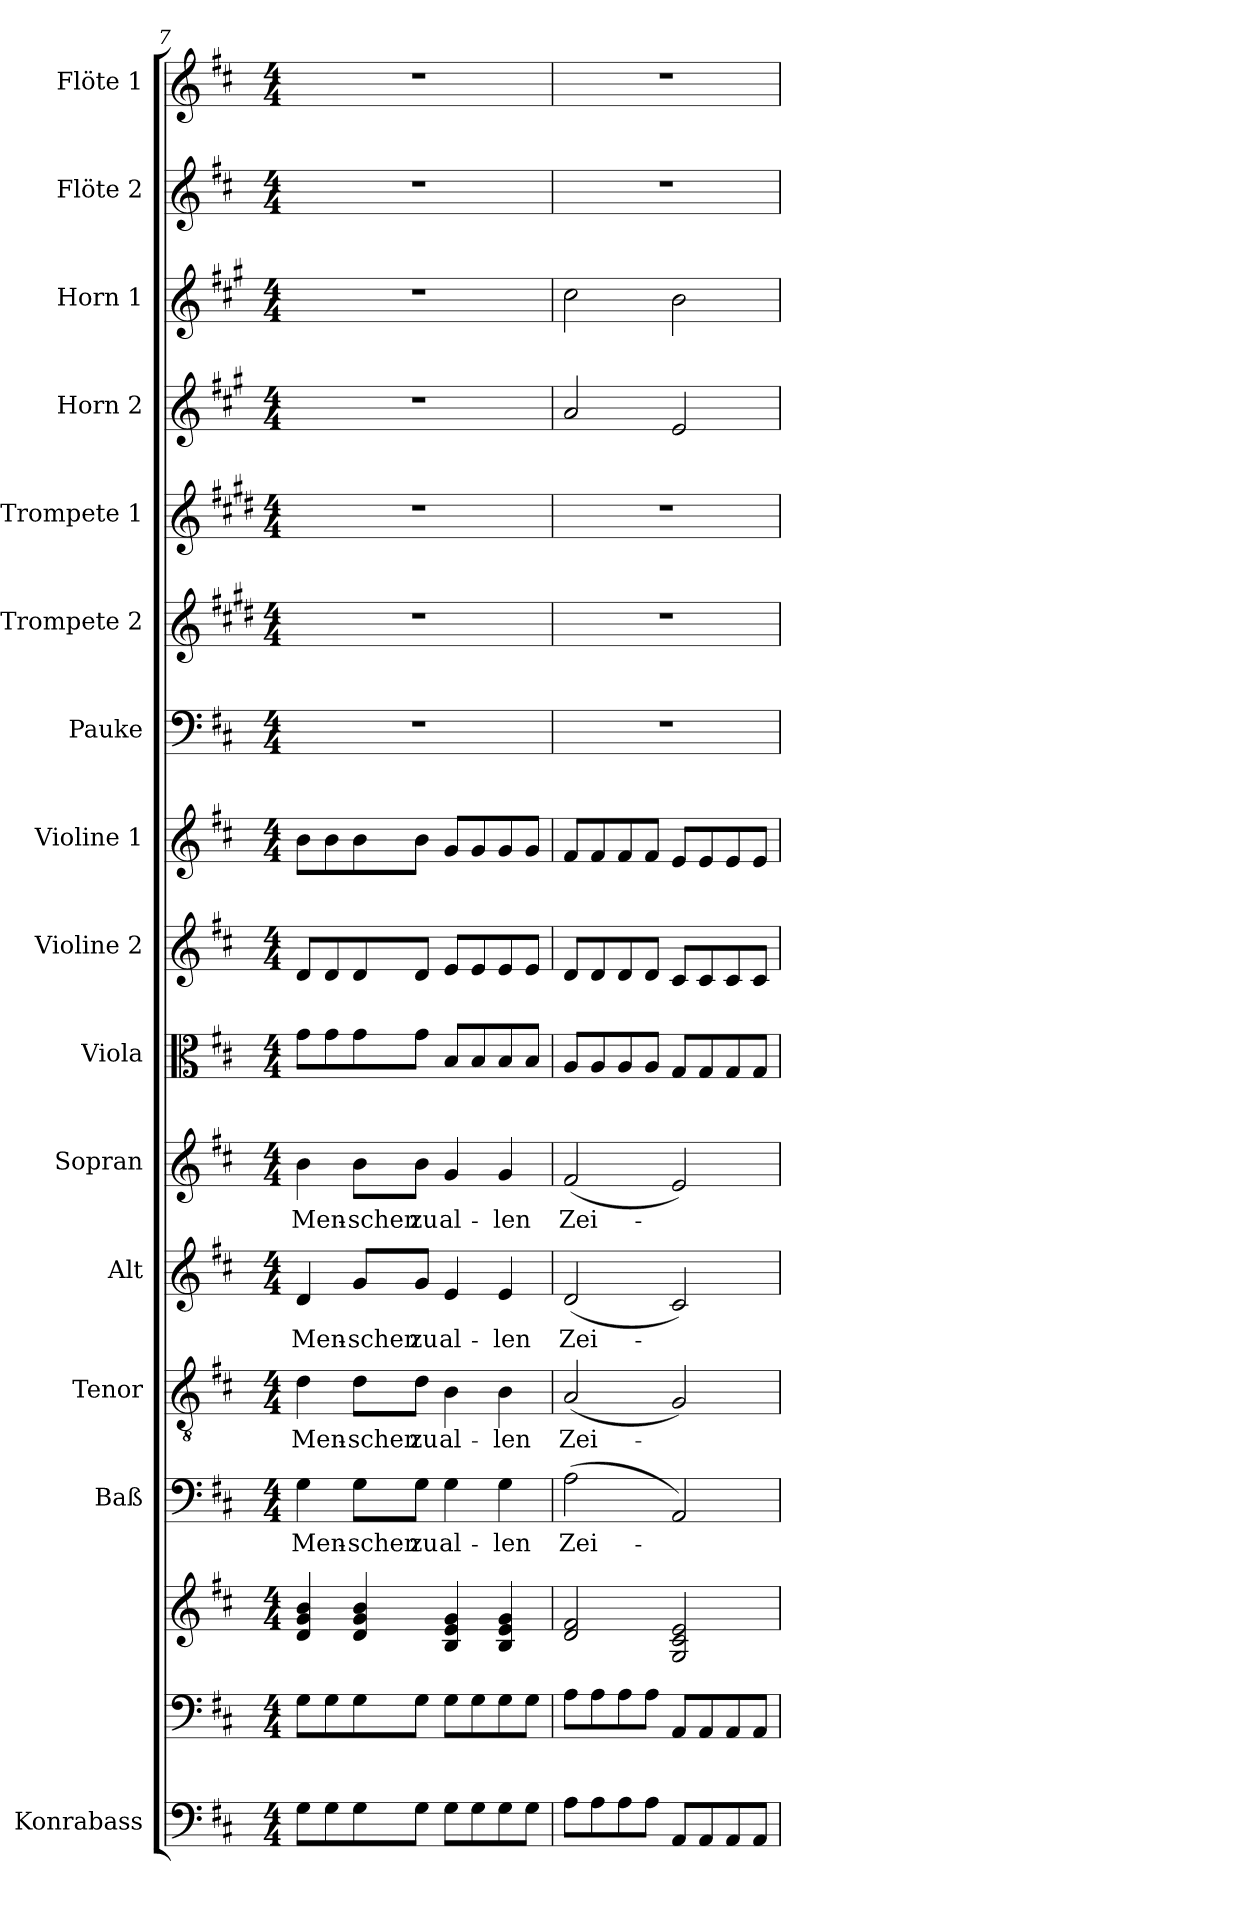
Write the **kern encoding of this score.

**kern	**kern	**kern	**kern	**text	**kern	**text	**kern	**text	**kern	**text	**kern	**kern	**kern	**kern	**kern	**kern	**kern	**kern	**kern	**kern
*part16	*part15	*part15	*part14	*part14	*part13	*part13	*part12	*part12	*part11	*part11	*part10	*part9	*part8	*part7	*part6	*part5	*part4	*part3	*part2	*part1
*staff17	*staff16	*staff15	*staff14	*staff14	*staff13	*staff13	*staff12	*staff12	*staff11	*staff11	*staff10	*staff9	*staff8	*staff7	*staff6	*staff5	*staff4	*staff3	*staff2	*staff1
*I"Konrabass	*	*	*I"Baß	*	*I"Tenor	*	*I"Alt	*	*I"Sopran	*	*I"Viola	*I"Violine 2	*I"Violine 1	*I"Pauke	*I"Trompete 2	*I"Trompete 1	*I"Horn 2	*I"Horn 1	*I"Flöte 2	*I"Flöte 1
*I'Kb.	*	*	*I'Baß	*	*I'Ten	*	*I'Alt	*	*I'Sop	*	*I'Vla.	*I'Vln. 2	*I'Vln. 1	*I'Pk.	*I'Trp. 2	*I'Trp. 1	*I'Hrn. 2	*I'Hrn. 1	*I'Fl. 2	*I'Fl. 1
*clefF4	*clefF4	*clefG2	*clefF4	*	*clefGv2	*	*clefG2	*	*clefG2	*	*clefC3	*clefG2	*clefG2	*clefF4	*clefG2	*clefG2	*clefG2	*clefG2	*clefG2	*clefG2
*ITrd7c12	*	*	*	*	*	*	*	*	*	*	*	*	*	*	*ITrd1c2	*ITrd1c2	*ITrd4c7	*ITrd4c7	*	*
*k[f#c#]	*k[f#c#]	*k[f#c#]	*k[f#c#]	*	*k[f#c#]	*	*k[f#c#]	*	*k[f#c#]	*	*k[f#c#]	*k[f#c#]	*k[f#c#]	*k[f#c#]	*k[f#c#]	*k[f#c#]	*k[f#c#]	*k[f#c#]	*k[f#c#]	*k[f#c#]
*D:	*D:	*D:	*D:	*	*D:	*	*D:	*	*D:	*	*D:	*D:	*D:	*D:	*D:	*D:	*D:	*D:	*D:	*D:
*M4/4	*M4/4	*M4/4	*M4/4	*	*M4/4	*	*M4/4	*	*M4/4	*	*M4/4	*M4/4	*M4/4	*M4/4	*M4/4	*M4/4	*M4/4	*M4/4	*M4/4	*M4/4
=7	=7	=7	=7	=7	=7	=7	=7	=7	=7	=7	=7	=7	=7	=7	=7	=7	=7	=7	=7	=7
!	!	!	!	!LO:LY:b	!	!LO:LY:b	!	!LO:LY:b	!	!LO:LY:b	!	!	!	!	!	!	!	!	!	!
8GG\L	8G\L	4d/ 4g/ 4b/	4G\	Men-	4d\	Men-	4d/	Men-	4b\	Men-	8g\L	8d/L	8b\L	1r	1r	1r	1r	1r	1r	1r
8GG\	8G\	.	.	.	.	.	.	.	.	.	8g\	8d/	8b\	.	.	.	.	.	.	.
!	!	!	!	!LO:LY:b	!	!LO:LY:b	!	!LO:LY:b	!	!LO:LY:b	!	!	!	!	!	!	!	!	!	!
8GG\	8G\	4d/ 4g/ 4b/	8G\L	-schen	8d\L	-schen	8g/L	-schen	8b\L	-schen	8g\	8d/	8b\	.	.	.	.	.	.	.
!	!	!	!	!LO:LY:b	!	!LO:LY:b	!	!LO:LY:b	!	!LO:LY:b	!	!	!	!	!	!	!	!	!	!
8GG\J	8G\J	.	8G\J	zu	8d\J	zu	8g/J	zu	8b\J	zu	8g\J	8d/J	8b\J	.	.	.	.	.	.	.
!	!	!	!	!LO:LY:b	!	!LO:LY:b	!	!LO:LY:b	!	!LO:LY:b	!	!	!	!	!	!	!	!	!	!
8GG\L	8G\L	4B/ 4e/ 4g/	4G\	al-	4B\	al-	4e/	al-	4g/	al-	8B/L	8e/L	8g/L	.	.	.	.	.	.	.
8GG\	8G\	.	.	.	.	.	.	.	.	.	8B/	8e/	8g/	.	.	.	.	.	.	.
!	!	!	!	!LO:LY:b	!	!LO:LY:b	!	!LO:LY:b	!	!LO:LY:b	!	!	!	!	!	!	!	!	!	!
8GG\	8G\	4B/ 4e/ 4g/	4G\	-len	4B\	-len	4e/	-len	4g/	-len	8B/	8e/	8g/	.	.	.	.	.	.	.
8GG\J	8G\J	.	.	.	.	.	.	.	.	.	8B/J	8e/J	8g/J	.	.	.	.	.	.	.
=8	=8	=8	=8	=8	=8	=8	=8	=8	=8	=8	=8	=8	=8	=8	=8	=8	=8	=8	=8	=8
!	!	!	!	!LO:LY:b	!	!LO:LY:b	!	!LO:LY:b	!	!LO:LY:b	!	!	!	!	!	!	!	!	!	!
8AA\L	8A\L	2d/ 2f#/	(>2A\	Zei-	(<2A/	Zei-	(<2d/	Zei-	(<2f#/	Zei-	8A/L	8d/L	8f#/L	1r	1r	1r	2d/	2f#\	1r	1r
8AA\	8A\	.	.	.	.	.	.	.	.	.	8A/	8d/	8f#/	.	.	.	.	.	.	.
8AA\	8A\	.	.	.	.	.	.	.	.	.	8A/	8d/	8f#/	.	.	.	.	.	.	.
8AA\J	8A\J	.	.	.	.	.	.	.	.	.	8A/J	8d/J	8f#/J	.	.	.	.	.	.	.
8AAA/L	8AA/L	2G/ 2c#/ 2e/	2AA/)	.	2G/)	.	2c#/)	.	2e/)	.	8G/L	8c#/L	8e/L	.	.	.	2A/	2e\	.	.
8AAA/	8AA/	.	.	.	.	.	.	.	.	.	8G/	8c#/	8e/	.	.	.	.	.	.	.
8AAA/	8AA/	.	.	.	.	.	.	.	.	.	8G/	8c#/	8e/	.	.	.	.	.	.	.
8AAA/J	8AA/J	.	.	.	.	.	.	.	.	.	8G/J	8c#/J	8e/J	.	.	.	.	.	.	.
=	=	=	=	=	=	=	=	=	=	=	=	=	=	=	=	=	=	=	=	=
*-	*-	*-	*-	*-	*-	*-	*-	*-	*-	*-	*-	*-	*-	*-	*-	*-	*-	*-	*-	*-
